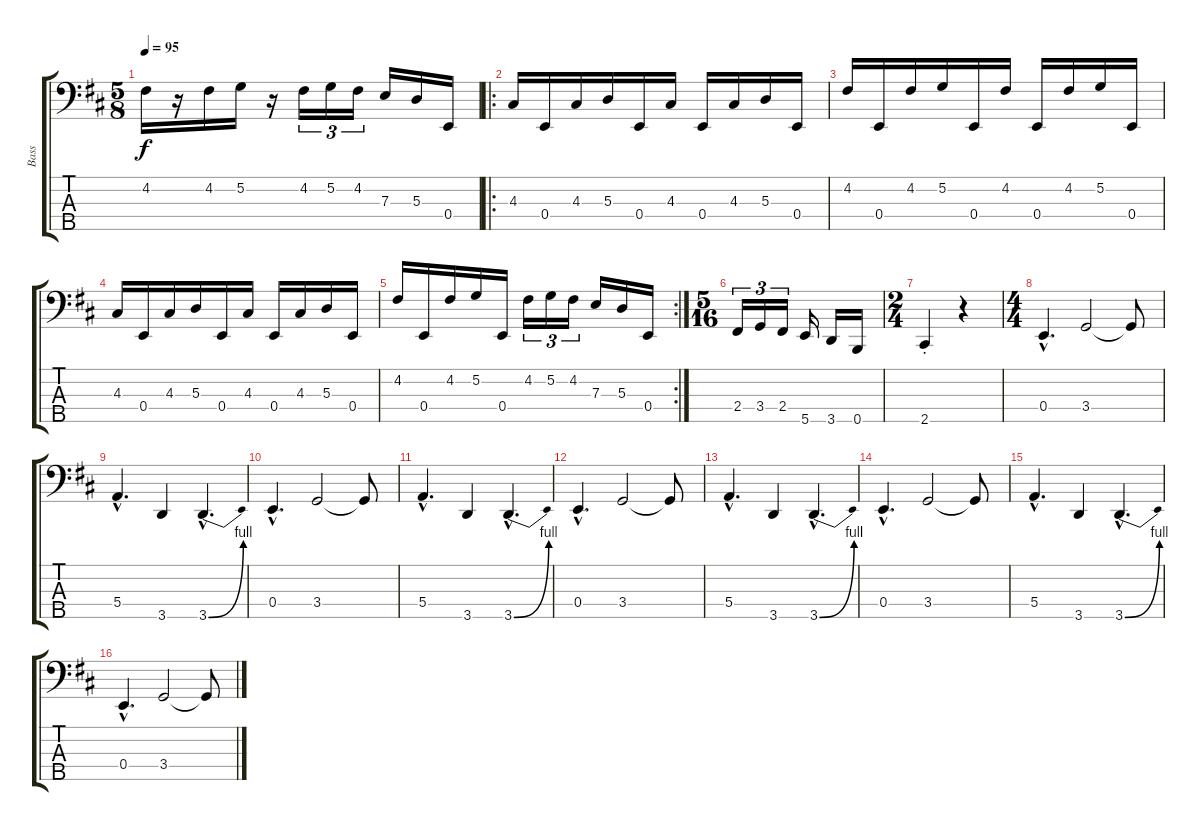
\track ("Bass" "Bass") {instrument electricbassfinger}
\staff {score tabs}
\tuning (G2 D2 A1 E1 B0) {hide}
\ts (5 8)
\tempo 95
\clef f4
\ks bminor
4.2.16{dy f} r.16 4.2.16 5.2.16 r.16 4.2.16{tu (3 2)} 5.2.16{tu (3 2)} 4.2.16{tu (3 2)} 7.3.16 5.3.16 0.4.16 |
\ro
4.3.16 0.4.16 4.3.16 5.3.16 0.4.16 4.3.16 0.4.16 4.3.16 5.3.16 0.4.16 |
4.2.16 0.4.16 4.2.16 5.2.16 0.4.16 4.2.16 0.4.16 4.2.16 5.2.16 0.4.16 |
4.3.16 0.4.16 4.3.16 5.3.16 0.4.16 4.3.16 0.4.16 4.3.16 5.3.16 0.4.16 |
\rc 2
4.2.16 0.4.16 4.2.16 5.2.16 0.4.16 4.2.16{tu (3 2)} 5.2.16{tu (3 2)} 4.2.16{tu (3 2)} 7.3.16 5.3.16 0.4.16 |
\ts (5 16)
2.4.16{tu (3 2)} 3.4.16{tu (3 2)} 2.4.16{tu (3 2)} 5.5.16 3.5.16 0.5.16 |
\ts (2 4)
2.5{st}.4 r.4 |
\ts (4 4)
0.4{hac}.4{d} 3.4.2 3.4{t}.8 |
5.4{hac}.4{d} 3.5.4 3.5{be (bend 0 0 60 4) hac}.4{d} |
0.4{hac}.4{d} 3.4.2 3.4{t}.8 |
5.4{hac}.4{d} 3.5.4 3.5{be (bend 0 0 60 4) hac}.4{d} |
0.4{hac}.4{d} 3.4.2 3.4{t}.8 |
5.4{hac}.4{d} 3.5.4 3.5{be (bend 0 0 60 4) hac}.4{d} |
0.4{hac}.4{d} 3.4.2 3.4{t}.8 |
5.4{hac}.4{d} 3.5.4 3.5{be (bend 0 0 60 4) hac}.4{d} |
0.4{hac}.4{d} 3.4.2 3.4{t}.8
